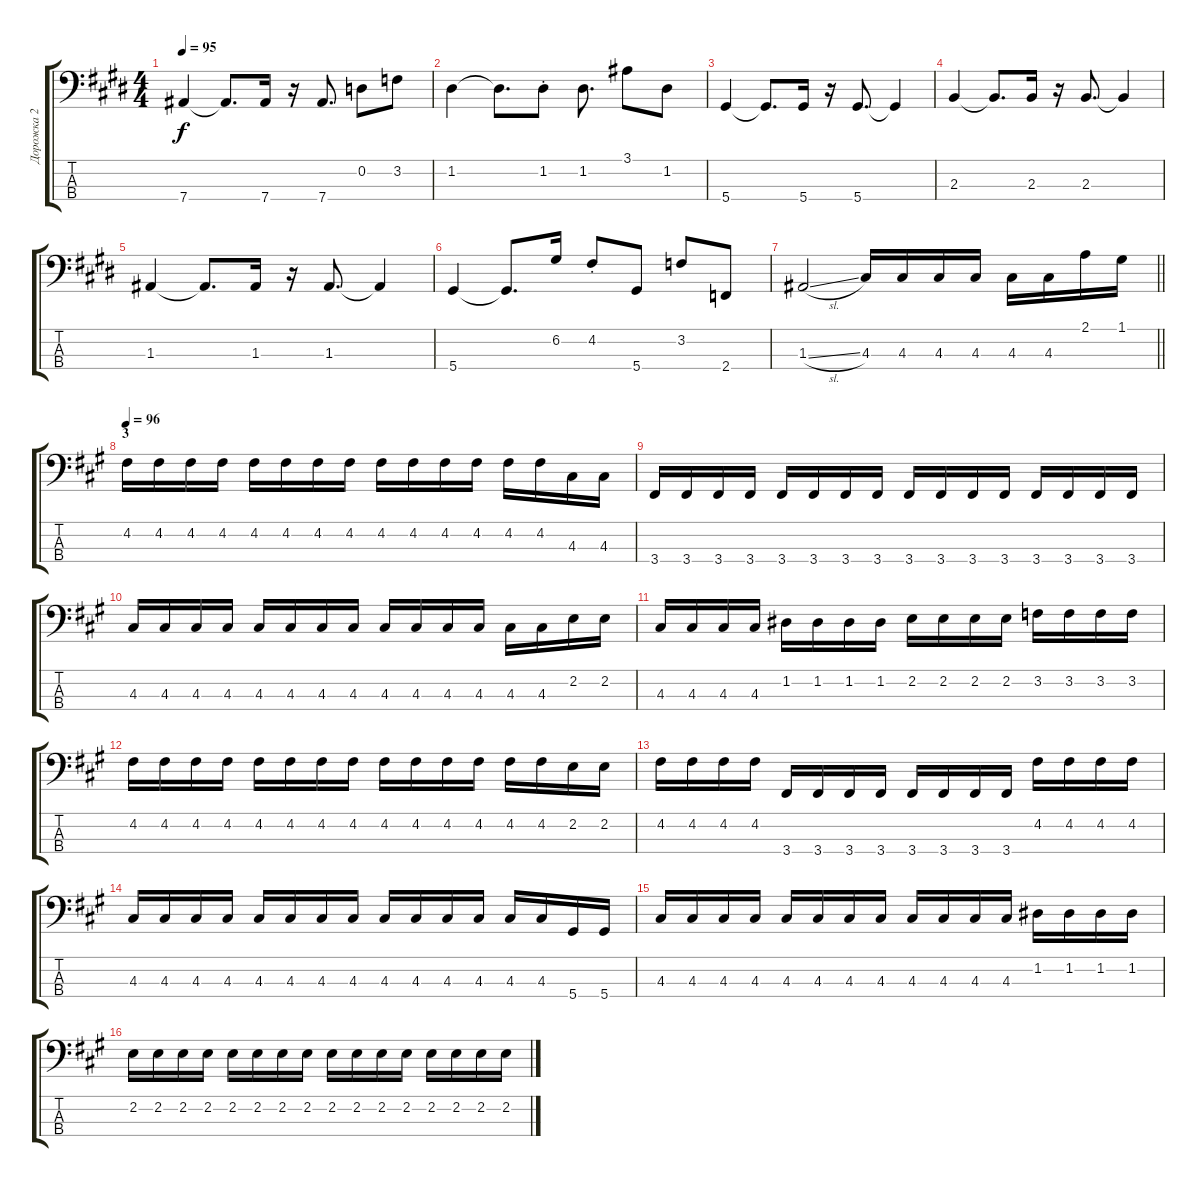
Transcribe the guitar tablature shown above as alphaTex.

\track ("Дорожка 2" "Дорожка 2") {instrument electricbassfinger}
\staff {score tabs}
\tuning (G2 D2 A1 Eb1) {hide}
\ts (4 4)
\tempo 95
\clef f4
\ks c#minor
7.4.4{dy f} 7.4{t}.8{d} 7.4.16 r.16 7.4.8{d} 0.2.8 3.2.8 |
1.2.4 1.2{t}.8{d} 1.2{st}.8 1.2.8{d} 3.1.8 1.2.8 |
5.4.4 5.4{t}.8{d} 5.4.16 r.16 5.4.8{d} 5.4{t}.4 |
2.3.4 2.3{t}.8{d} 2.3.16 r.16 2.3.8{d} 2.3{t}.4 |
1.3.4 1.3{t}.8{d} 1.3.16 r.16 1.3.8{d} 1.3{t}.4 |
5.4.4 5.4{t}.8{d} 6.2.16 4.2{st}.8 5.4.8 3.2.8 2.4.8 |
\barLineRight lightlight
1.3{sl}.2 4.3.16 4.3.16 4.3.16 4.3.16 4.3.16 4.3.16 2.1.16 1.1.16 |
\section ("" "3")
\tempo 96
\ks f#minor
4.2.16 4.2.16 4.2.16 4.2.16 4.2.16 4.2.16 4.2.16 4.2.16 4.2.16 4.2.16 4.2.16 4.2.16 4.2.16 4.2.16 4.3.16 4.3.16 |
3.4.16 3.4.16 3.4.16 3.4.16 3.4.16 3.4.16 3.4.16 3.4.16 3.4.16 3.4.16 3.4.16 3.4.16 3.4.16 3.4.16 3.4.16 3.4.16 |
4.3.16 4.3.16 4.3.16 4.3.16 4.3.16 4.3.16 4.3.16 4.3.16 4.3.16 4.3.16 4.3.16 4.3.16 4.3.16 4.3.16 2.2.16 2.2.16 |
4.3.16 4.3.16 4.3.16 4.3.16 1.2.16 1.2.16 1.2.16 1.2.16 2.2.16 2.2.16 2.2.16 2.2.16 3.2.16 3.2.16 3.2.16 3.2.16 |
4.2.16 4.2.16 4.2.16 4.2.16 4.2.16 4.2.16 4.2.16 4.2.16 4.2.16 4.2.16 4.2.16 4.2.16 4.2.16 4.2.16 2.2.16 2.2.16 |
4.2.16 4.2.16 4.2.16 4.2.16 3.4.16 3.4.16 3.4.16 3.4.16 3.4.16 3.4.16 3.4.16 3.4.16 4.2.16 4.2.16 4.2.16 4.2.16 |
4.3.16 4.3.16 4.3.16 4.3.16 4.3.16 4.3.16 4.3.16 4.3.16 4.3.16 4.3.16 4.3.16 4.3.16 4.3.16 4.3.16 5.4.16 5.4.16 |
4.3.16 4.3.16 4.3.16 4.3.16 4.3.16 4.3.16 4.3.16 4.3.16 4.3.16 4.3.16 4.3.16 4.3.16 1.2.16 1.2.16 1.2.16 1.2.16 |
2.2.16 2.2.16 2.2.16 2.2.16 2.2.16 2.2.16 2.2.16 2.2.16 2.2.16 2.2.16 2.2.16 2.2.16 2.2.16 2.2.16 2.2.16 2.2.16
